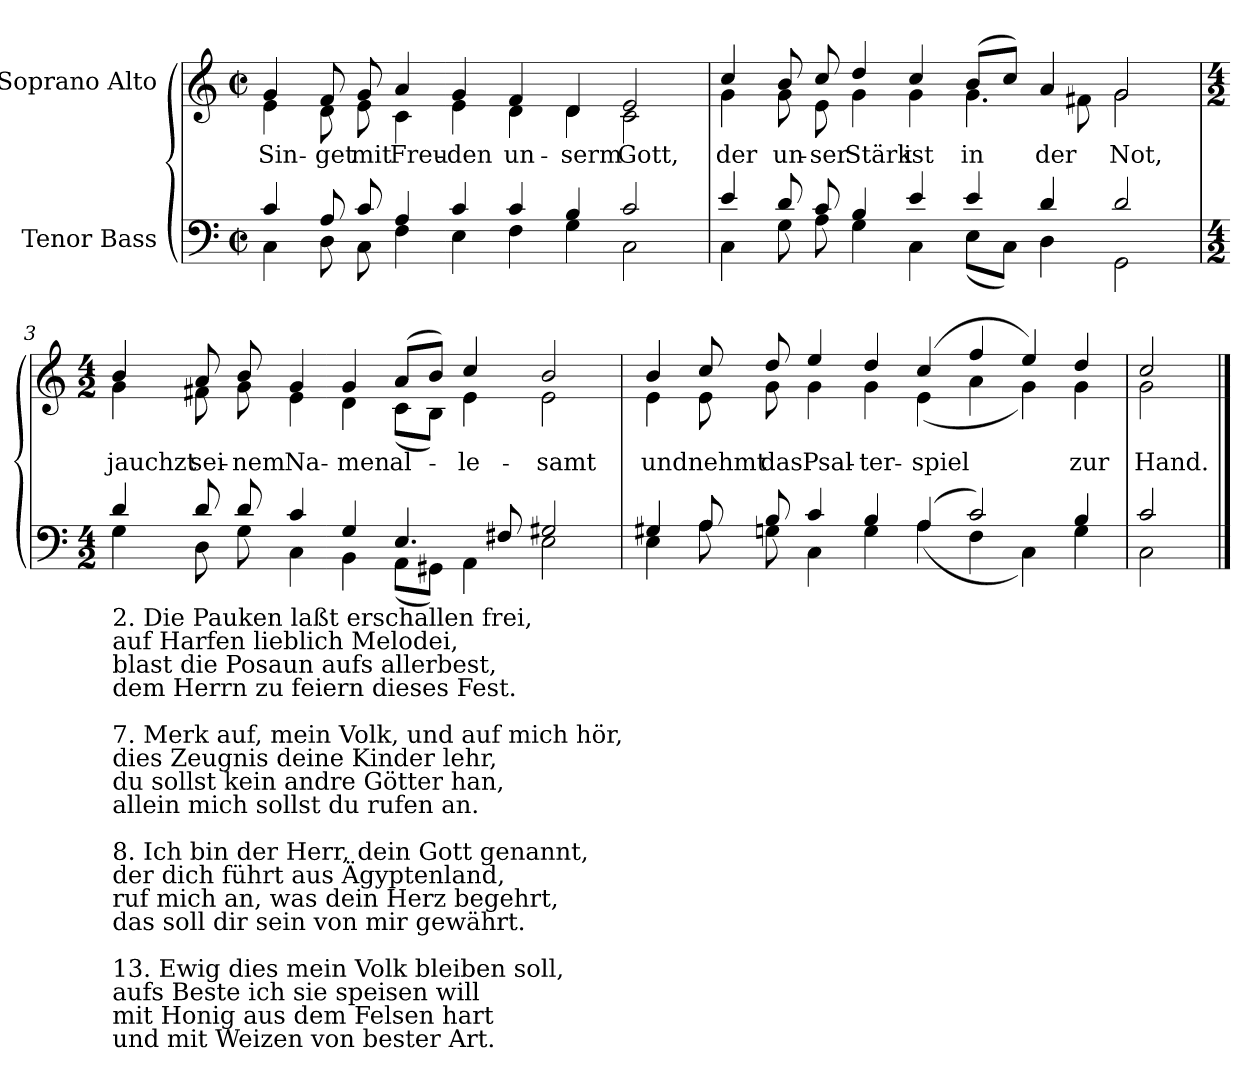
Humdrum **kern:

**kern	**kern	**text
*part2	*part1	*part1
*staff2	*staff1	*staff1
*I"Tenor Bass	*I"Soprano Alto	*
*clefF4	*clefG2	*
*k[]	*k[]	*
*C:	*C:	*
*M4/2	*M4/2	*
*met(c|)	*met(c|)	*
=1	=1	=1
*^	*	*
!	!	!LO:TX:a:cj:t=Cornelius Becker\n(1561-1604)	!
!	!	!LO:TX:a:cj:t=Psalm 81, SWV 178	!
!	!	!LO:TX:a:cj:t=Heinrich Schütz\n(1585-1672)	!
!	!	!	!LO:LY:b
*	*	*^	*
4c/	4C\	4g/	4e\	Sin-
!	!	!	!	!LO:LY:b
8A/	8D\	8f/	8d\	-get
!	!	!	!	!LO:LY:b
8c/	8C\	8g/	8e\	mit
!	!	!	!	!LO:LY:b
4A/	4F\	4a/	4c\	Freu-
!	!	!	!	!LO:LY:b
4c/	4E\	4g/	4e\	-den
!	!	!	!	!LO:LY:b
4c/	4F\	4f/	4d\	un-
!	!	!	!	!LO:LY:b
4B/	4G\	4d/	4d\	-serm
!	!	!	!	!LO:LY:b
2c/	2C\	2e/	2c\	Gott,
=2	=2	=2	=2	=2
!	!	!	!	!LO:LY:b
4e/	4C\	4cc/	4g\	der
!	!	!	!	!LO:LY:b
8d/	8G\	8b/	8g\	un-
!	!	!	!	!LO:LY:b
8c/	8A\	8cc/	8e\	-ser
!	!	!	!	!LO:LY:b
4B/	4G\	4dd/	4g\	Stärk
!	!	!	!	!LO:LY:b
4e/	4C\	4cc/	4g\	ist
!	!	!	!	!LO:LY:b
4e/	(<8E\L	(>8b/L	4.g\	in
.	8C\J)	8cc/J)	.	.
!	!	!	!	!LO:LY:b
4d/	4D\	4a/	.	der
.	.	.	8f#X\	.
!	!	!	!	!LO:LY:b
2d/	2GG\	2g/	2g\	Not,
!!LO:LB:g=z	!!
=3	=3	=3	=3	=3
*M4/2	*	*M4/2	*	*
!LO:TX:b:t=2. Die Pauken laßt erschallen frei,\nauf Harfen lieblich Melodei,\nblast die Posaun aufs allerbest,\ndem Herrn zu feiern dieses Fest.\n\n7. Merk auf, mein Volk, und auf mich hör,\ndies Zeugnis deine Kinder lehr,\ndu sollst kein andre Götter han,\nallein mich sollst du rufen an.\n\n8. Ich bin der Herr, dein Gott genannt,\nder dich führt aus Ägyptenland,\nruf mich an, was dein Herz begehrt,\ndas soll dir sein von mir gewährt.\n\n13. Ewig dies mein Volk bleiben soll,\naufs Beste ich sie speisen will\nmit Honig aus dem Felsen hart\nund mit Weizen von bester Art.	!	!	!	!
!	!	!	!	!LO:LY:b
4d/	4G\	4b/	4g\	jauchzt
!	!	!	!	!LO:LY:b
8d/	8D\	8a/	8f#X\	sei-
!	!	!	!	!LO:LY:b
8d/	8G\	8b/	8g\	-nem
!	!	!	!	!LO:LY:b
4c/	4C\	4g/	4e\	Na-
!	!	!	!	!LO:LY:b
4G/	4BB\	4g/	4d\	-men
!	!	!	!	!LO:LY:b
4.E/	(<8AA\L	(>8a/L	(<8c\L	al-
.	8GG#X\J)	8b/J)	8B\J)	.
!	!	!	!	!LO:LY:b
.	4AA\	4cc/	4e\	le-
8F#X/	.	.	.	.
!	!	!	!	!LO:LY:b
2G#X/	2E\	2b/	2e\	-samt
=4	=4	=4	=4	=4
!	!	!	!	!LO:LY:b
4G#X/	4E\	4b/	4e\	und
!	!	!	!	!LO:LY:b
8A/	8A\	8cc/	8e\	nehmt
!	!	!	!	!LO:LY:b
8B/	8Gn\	8dd/	8g\	das
!	!	!	!	!LO:LY:b
4c/	4C\	4ee/	4g\	Psal-
!	!	!	!	!LO:LY:b
4B/	4G\	4dd/	4g\	-ter-
!	!	!	!	!LO:LY:b
(>4A/	(<4A\	(>4cc/	(<4e\	-spiel
2c/)	4F\	4ff/	4a\	.
.	4C\)	4ee/)	4g\)	.
!	!	!	!	!LO:LY:b
4B/	4G\	4dd/	4g\	zur
=5	=5	=5	=5	=5
!	!	!	!	!LO:LY:b
2c/	2C\	2cc/	2g\	Hand.
*v	*v	*	*	*
*	*v	*v	*
==	==	==
*-	*-	*-
